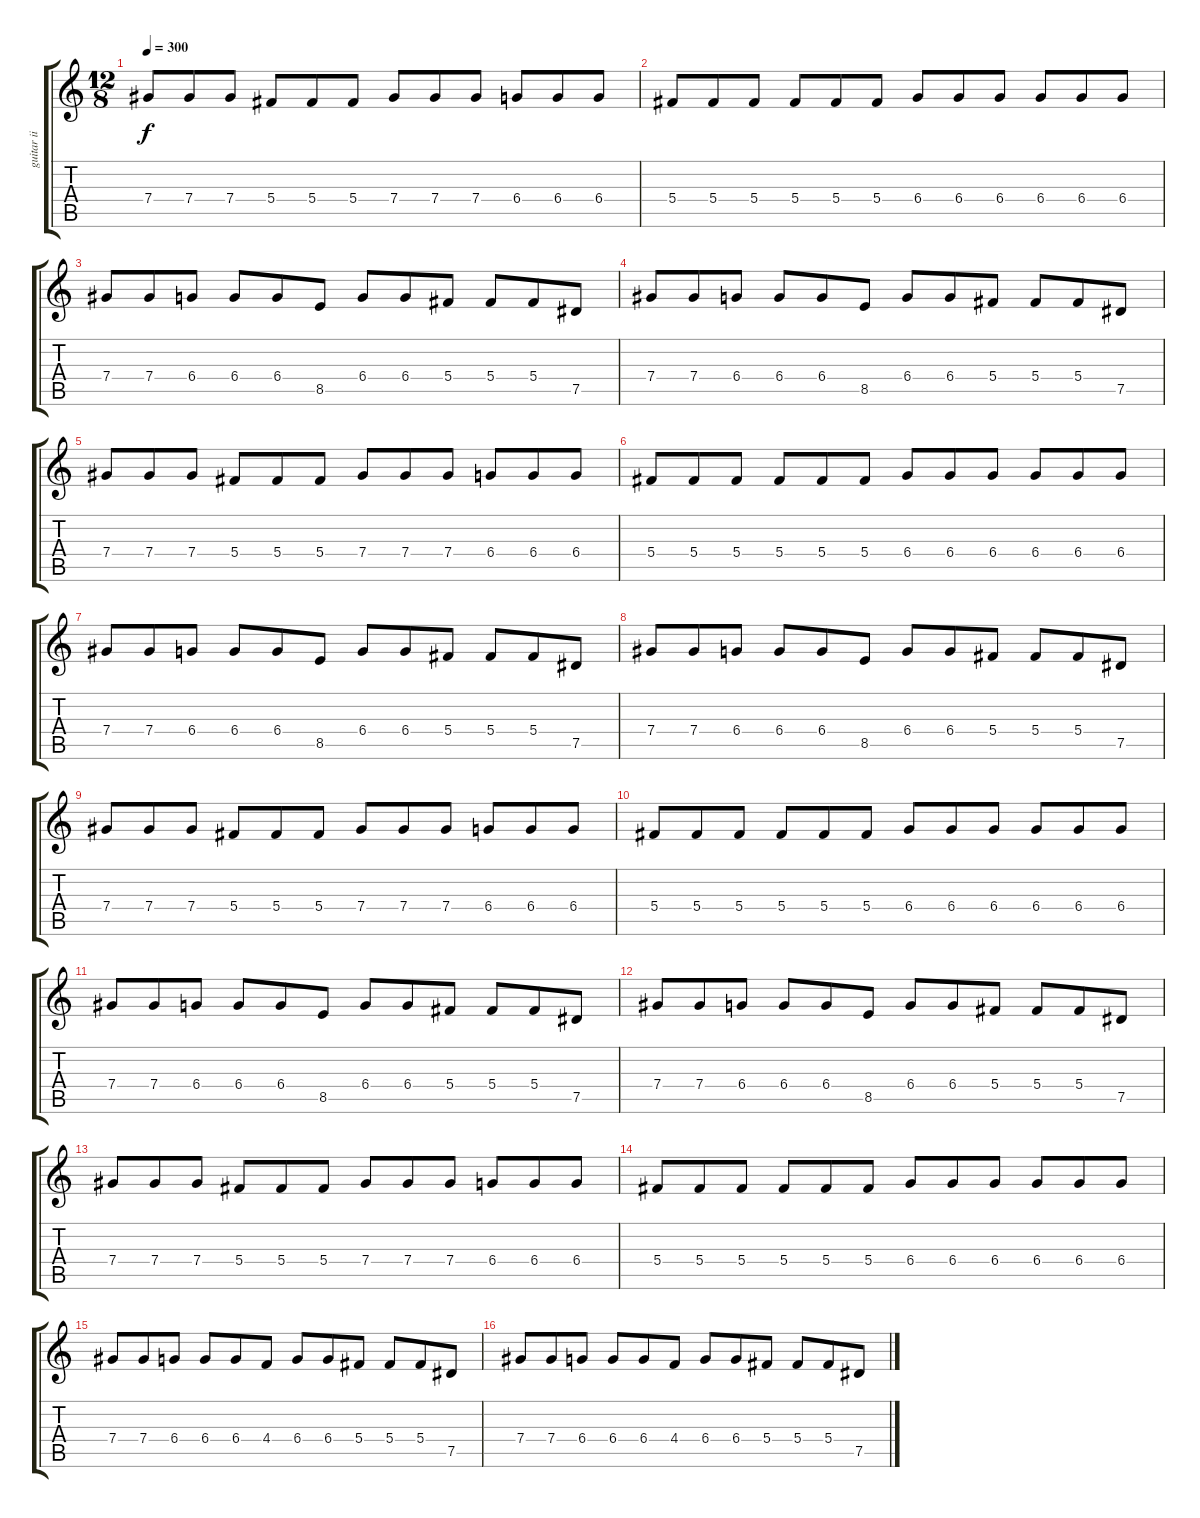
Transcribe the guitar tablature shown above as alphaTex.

\track ("guitar ii" "guitar ii") {instrument overdrivenguitar}
\staff {score tabs}
\tuning (Eb4 Bb3 Gb3 Db3 Ab2 Eb2) {hide}
\ts (12 8)
\tempo 300
\clef g2
\ks c
7.4.8{dy f} 7.4.8 7.4.8 5.4.8 5.4.8 5.4.8 7.4.8 7.4.8 7.4.8 6.4.8 6.4.8 6.4.8 |
5.4.8 5.4.8 5.4.8 5.4.8 5.4.8 5.4.8 6.4.8 6.4.8 6.4.8 6.4.8 6.4.8 6.4.8 |
7.4.8 7.4.8 6.4.8 6.4.8 6.4.8 8.5.8 6.4.8 6.4.8 5.4.8 5.4.8 5.4.8 7.5.8 |
7.4.8 7.4.8 6.4.8 6.4.8 6.4.8 8.5.8 6.4.8 6.4.8 5.4.8 5.4.8 5.4.8 7.5.8 |
7.4.8 7.4.8 7.4.8 5.4.8 5.4.8 5.4.8 7.4.8 7.4.8 7.4.8 6.4.8 6.4.8 6.4.8 |
5.4.8 5.4.8 5.4.8 5.4.8 5.4.8 5.4.8 6.4.8 6.4.8 6.4.8 6.4.8 6.4.8 6.4.8 |
7.4.8 7.4.8 6.4.8 6.4.8 6.4.8 8.5.8 6.4.8 6.4.8 5.4.8 5.4.8 5.4.8 7.5.8 |
7.4.8 7.4.8 6.4.8 6.4.8 6.4.8 8.5.8 6.4.8 6.4.8 5.4.8 5.4.8 5.4.8 7.5.8 |
7.4.8 7.4.8 7.4.8 5.4.8 5.4.8 5.4.8 7.4.8 7.4.8 7.4.8 6.4.8 6.4.8 6.4.8 |
5.4.8 5.4.8 5.4.8 5.4.8 5.4.8 5.4.8 6.4.8 6.4.8 6.4.8 6.4.8 6.4.8 6.4.8 |
7.4.8 7.4.8 6.4.8 6.4.8 6.4.8 8.5.8 6.4.8 6.4.8 5.4.8 5.4.8 5.4.8 7.5.8 |
7.4.8 7.4.8 6.4.8 6.4.8 6.4.8 8.5.8 6.4.8 6.4.8 5.4.8 5.4.8 5.4.8 7.5.8 |
7.4.8 7.4.8 7.4.8 5.4.8 5.4.8 5.4.8 7.4.8 7.4.8 7.4.8 6.4.8 6.4.8 6.4.8 |
5.4.8 5.4.8 5.4.8 5.4.8 5.4.8 5.4.8 6.4.8 6.4.8 6.4.8 6.4.8 6.4.8 6.4.8 |
7.4.8 7.4.8 6.4.8 6.4.8 6.4.8 4.4.8 6.4.8 6.4.8 5.4.8 5.4.8 5.4.8 7.5.8 |
7.4.8 7.4.8 6.4.8 6.4.8 6.4.8 4.4.8 6.4.8 6.4.8 5.4.8 5.4.8 5.4.8 7.5.8
